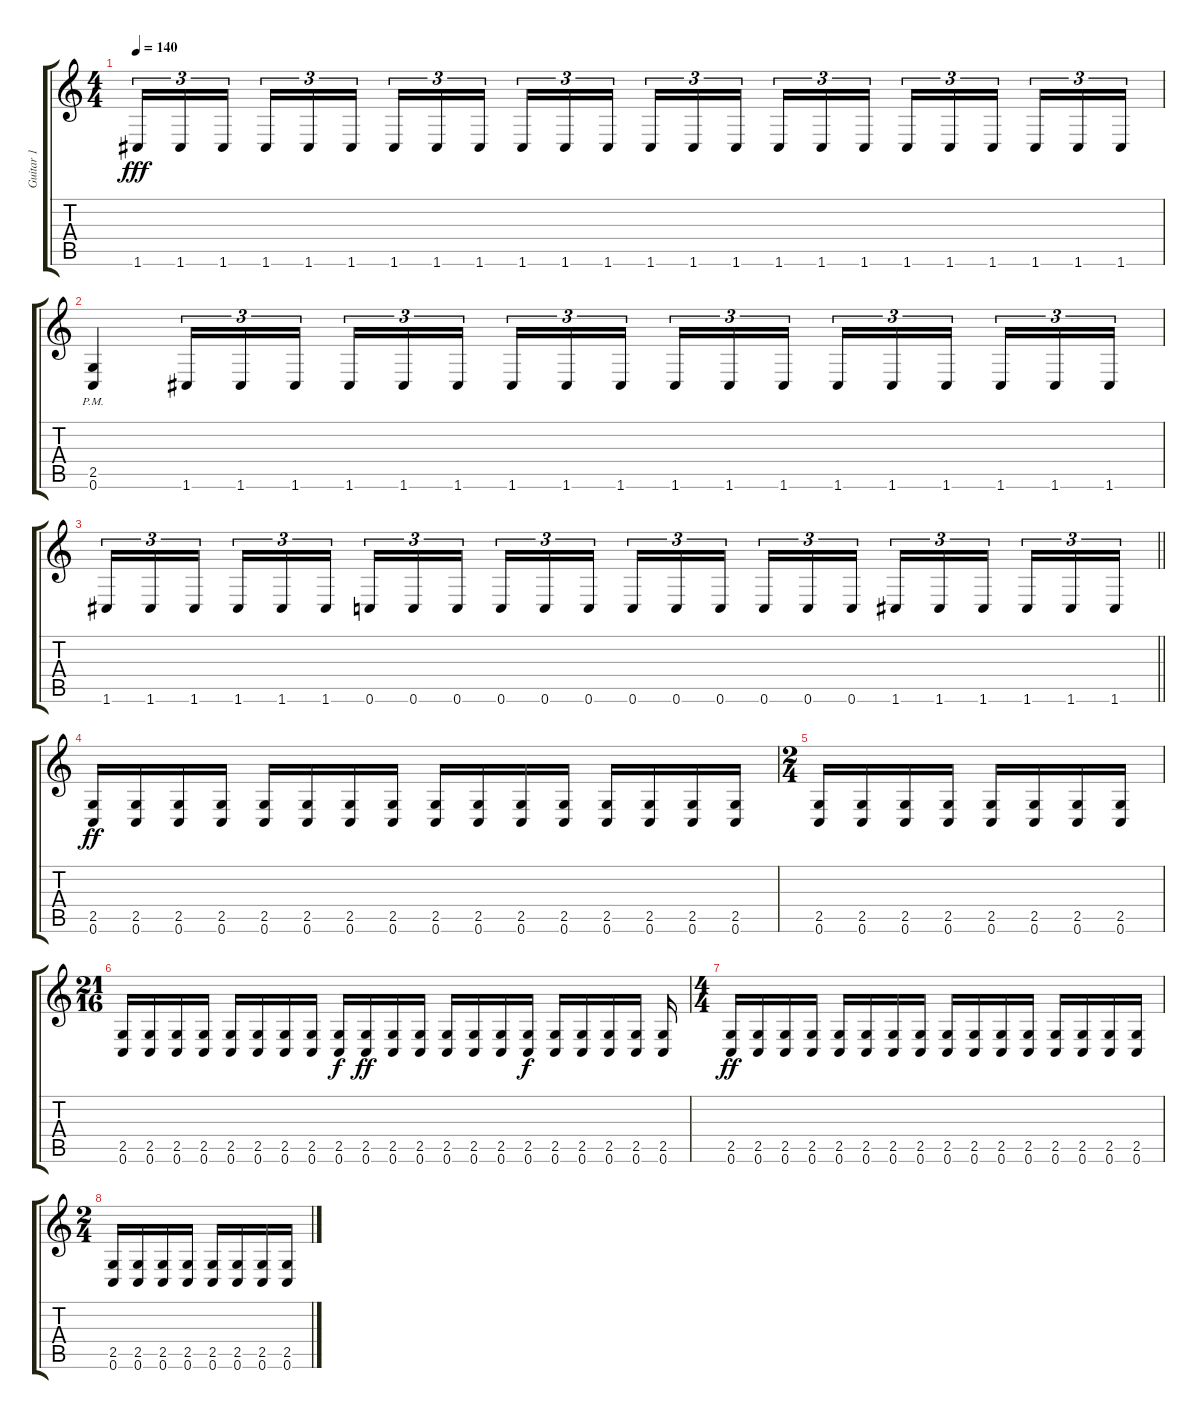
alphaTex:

\track ("Guitar 1" "Guitar 1") {instrument distortionguitar}
\staff {score tabs}
\tuning (C4 G3 Eb3 Bb2 F2 C2) {hide}
\ts (4 4)
\tempo 140
\clef g2
\ks c
1.6.16{tu (3 2) dy fff} 1.6.16{tu (3 2)} 1.6.16{tu (3 2) beam splitsecondary} 1.6.16{tu (3 2)} 1.6.16{tu (3 2)} 1.6.16{tu (3 2)} 1.6.16{tu (3 2)} 1.6.16{tu (3 2)} 1.6.16{tu (3 2) beam splitsecondary} 1.6.16{tu (3 2)} 1.6.16{tu (3 2)} 1.6.16{tu (3 2)} 1.6.16{tu (3 2)} 1.6.16{tu (3 2)} 1.6.16{tu (3 2) beam splitsecondary} 1.6.16{tu (3 2)} 1.6.16{tu (3 2)} 1.6.16{tu (3 2)} 1.6.16{tu (3 2)} 1.6.16{tu (3 2)} 1.6.16{tu (3 2) beam splitsecondary} 1.6.16{tu (3 2)} 1.6.16{tu (3 2)} 1.6.16{tu (3 2)} |
(2.5{pm} 0.6{pm}).4 1.6.16{tu (3 2)} 1.6.16{tu (3 2)} 1.6.16{tu (3 2) beam splitsecondary} 1.6.16{tu (3 2)} 1.6.16{tu (3 2)} 1.6.16{tu (3 2)} 1.6.16{tu (3 2)} 1.6.16{tu (3 2)} 1.6.16{tu (3 2) beam splitsecondary} 1.6.16{tu (3 2)} 1.6.16{tu (3 2)} 1.6.16{tu (3 2)} 1.6.16{tu (3 2)} 1.6.16{tu (3 2)} 1.6.16{tu (3 2) beam splitsecondary} 1.6.16{tu (3 2)} 1.6.16{tu (3 2)} 1.6.16{tu (3 2)} |
\barLineRight lightlight
1.6.16{tu (3 2)} 1.6.16{tu (3 2)} 1.6.16{tu (3 2) beam splitsecondary} 1.6.16{tu (3 2)} 1.6.16{tu (3 2)} 1.6.16{tu (3 2)} 0.6.16{tu (3 2)} 0.6.16{tu (3 2)} 0.6.16{tu (3 2) beam splitsecondary} 0.6.16{tu (3 2)} 0.6.16{tu (3 2)} 0.6.16{tu (3 2)} 0.6.16{tu (3 2)} 0.6.16{tu (3 2)} 0.6.16{tu (3 2) beam splitsecondary} 0.6.16{tu (3 2)} 0.6.16{tu (3 2)} 0.6.16{tu (3 2)} 1.6.16{tu (3 2)} 1.6.16{tu (3 2)} 1.6.16{tu (3 2) beam splitsecondary} 1.6.16{tu (3 2)} 1.6.16{tu (3 2)} 1.6.16{tu (3 2)} |
(2.5 0.6).16{dy ff} (2.5 0.6).16 (2.5 0.6).16 (2.5 0.6).16 (2.5 0.6).16 (2.5 0.6).16 (2.5 0.6).16 (2.5 0.6).16 (2.5 0.6).16 (2.5 0.6).16 (2.5 0.6).16 (2.5 0.6).16 (2.5 0.6).16 (2.5 0.6).16 (2.5 0.6).16 (2.5 0.6).16 |
\ts (2 4)
(2.5 0.6).16 (2.5 0.6).16 (2.5 0.6).16 (2.5 0.6).16 (2.5 0.6).16 (2.5 0.6).16 (2.5 0.6).16 (2.5 0.6).16 |
\ts (21 16)
(2.5 0.6).16 (2.5 0.6).16 (2.5 0.6).16 (2.5 0.6).16 (2.5 0.6).16 (2.5 0.6).16 (2.5 0.6).16 (2.5 0.6).16 (2.5 0.6).16{dy f} (2.5 0.6).16{dy ff} (2.5 0.6).16 (2.5 0.6).16 (2.5 0.6).16 (2.5 0.6).16 (2.5 0.6).16 (2.5 0.6).16{dy f} (2.5 0.6).16 (2.5 0.6).16 (2.5 0.6).16 (2.5 0.6).16 (2.5 0.6).16 |
\ts (4 4)
(2.5 0.6).16{dy ff} (2.5 0.6).16 (2.5 0.6).16 (2.5 0.6).16 (2.5 0.6).16 (2.5 0.6).16 (2.5 0.6).16 (2.5 0.6).16 (2.5 0.6).16 (2.5 0.6).16 (2.5 0.6).16 (2.5 0.6).16 (2.5 0.6).16 (2.5 0.6).16 (2.5 0.6).16 (2.5 0.6).16 |
\ts (2 4)
(2.5 0.6).16 (2.5 0.6).16 (2.5 0.6).16 (2.5 0.6).16 (2.5 0.6).16 (2.5 0.6).16 (2.5 0.6).16 (2.5 0.6).16
